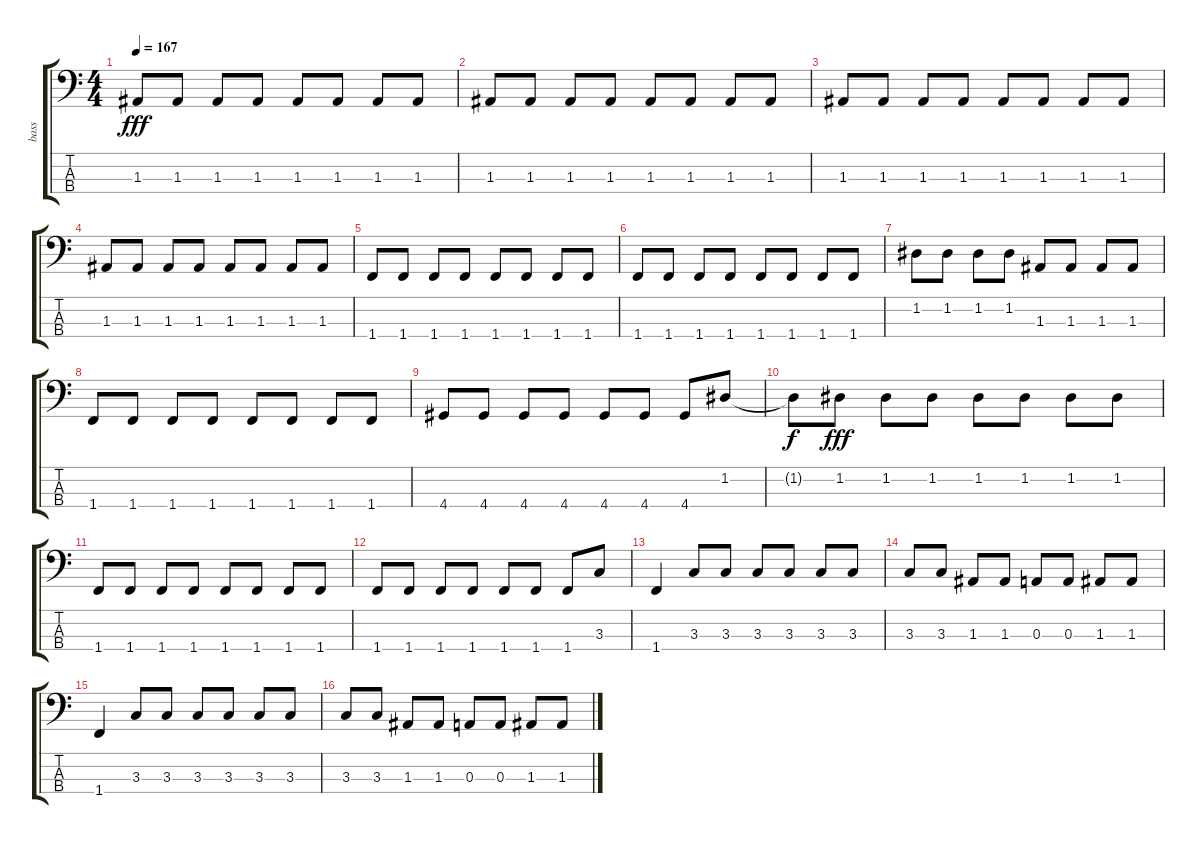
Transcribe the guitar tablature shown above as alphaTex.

\track ("bass" "bass") {instrument fretlessbass}
\staff {score tabs}
\tuning (G2 D2 A1 E1) {hide}
\ts (4 4)
\tempo 167
\clef f4
\ks c
1.3.8{dy fff} 1.3.8 1.3.8 1.3.8 1.3.8 1.3.8 1.3.8 1.3.8 |
1.3.8 1.3.8 1.3.8 1.3.8 1.3.8 1.3.8 1.3.8 1.3.8 |
1.3.8 1.3.8 1.3.8 1.3.8 1.3.8 1.3.8 1.3.8 1.3.8 |
1.3.8 1.3.8 1.3.8 1.3.8 1.3.8 1.3.8 1.3.8 1.3.8 |
1.4.8 1.4.8 1.4.8 1.4.8 1.4.8 1.4.8 1.4.8 1.4.8 |
1.4.8 1.4.8 1.4.8 1.4.8 1.4.8 1.4.8 1.4.8 1.4.8 |
1.2.8 1.2.8 1.2.8 1.2.8 1.3.8 1.3.8 1.3.8 1.3.8 |
1.4.8 1.4.8 1.4.8 1.4.8 1.4.8 1.4.8 1.4.8 1.4.8 |
4.4.8 4.4.8 4.4.8 4.4.8 4.4.8 4.4.8 4.4.8 1.2.8 |
1.2{t}.8{dy f} 1.2.8{dy fff} 1.2.8 1.2.8 1.2.8 1.2.8 1.2.8 1.2.8 |
1.4.8 1.4.8 1.4.8 1.4.8 1.4.8 1.4.8 1.4.8 1.4.8 |
1.4.8 1.4.8 1.4.8 1.4.8 1.4.8 1.4.8 1.4.8 3.3.8 |
1.4.4 3.3.8 3.3.8 3.3.8 3.3.8 3.3.8 3.3.8 |
3.3.8 3.3.8 1.3.8 1.3.8 0.3.8 0.3.8 1.3.8 1.3.8 |
1.4.4 3.3.8 3.3.8 3.3.8 3.3.8 3.3.8 3.3.8 |
3.3.8 3.3.8 1.3.8 1.3.8 0.3.8 0.3.8 1.3.8 1.3.8
